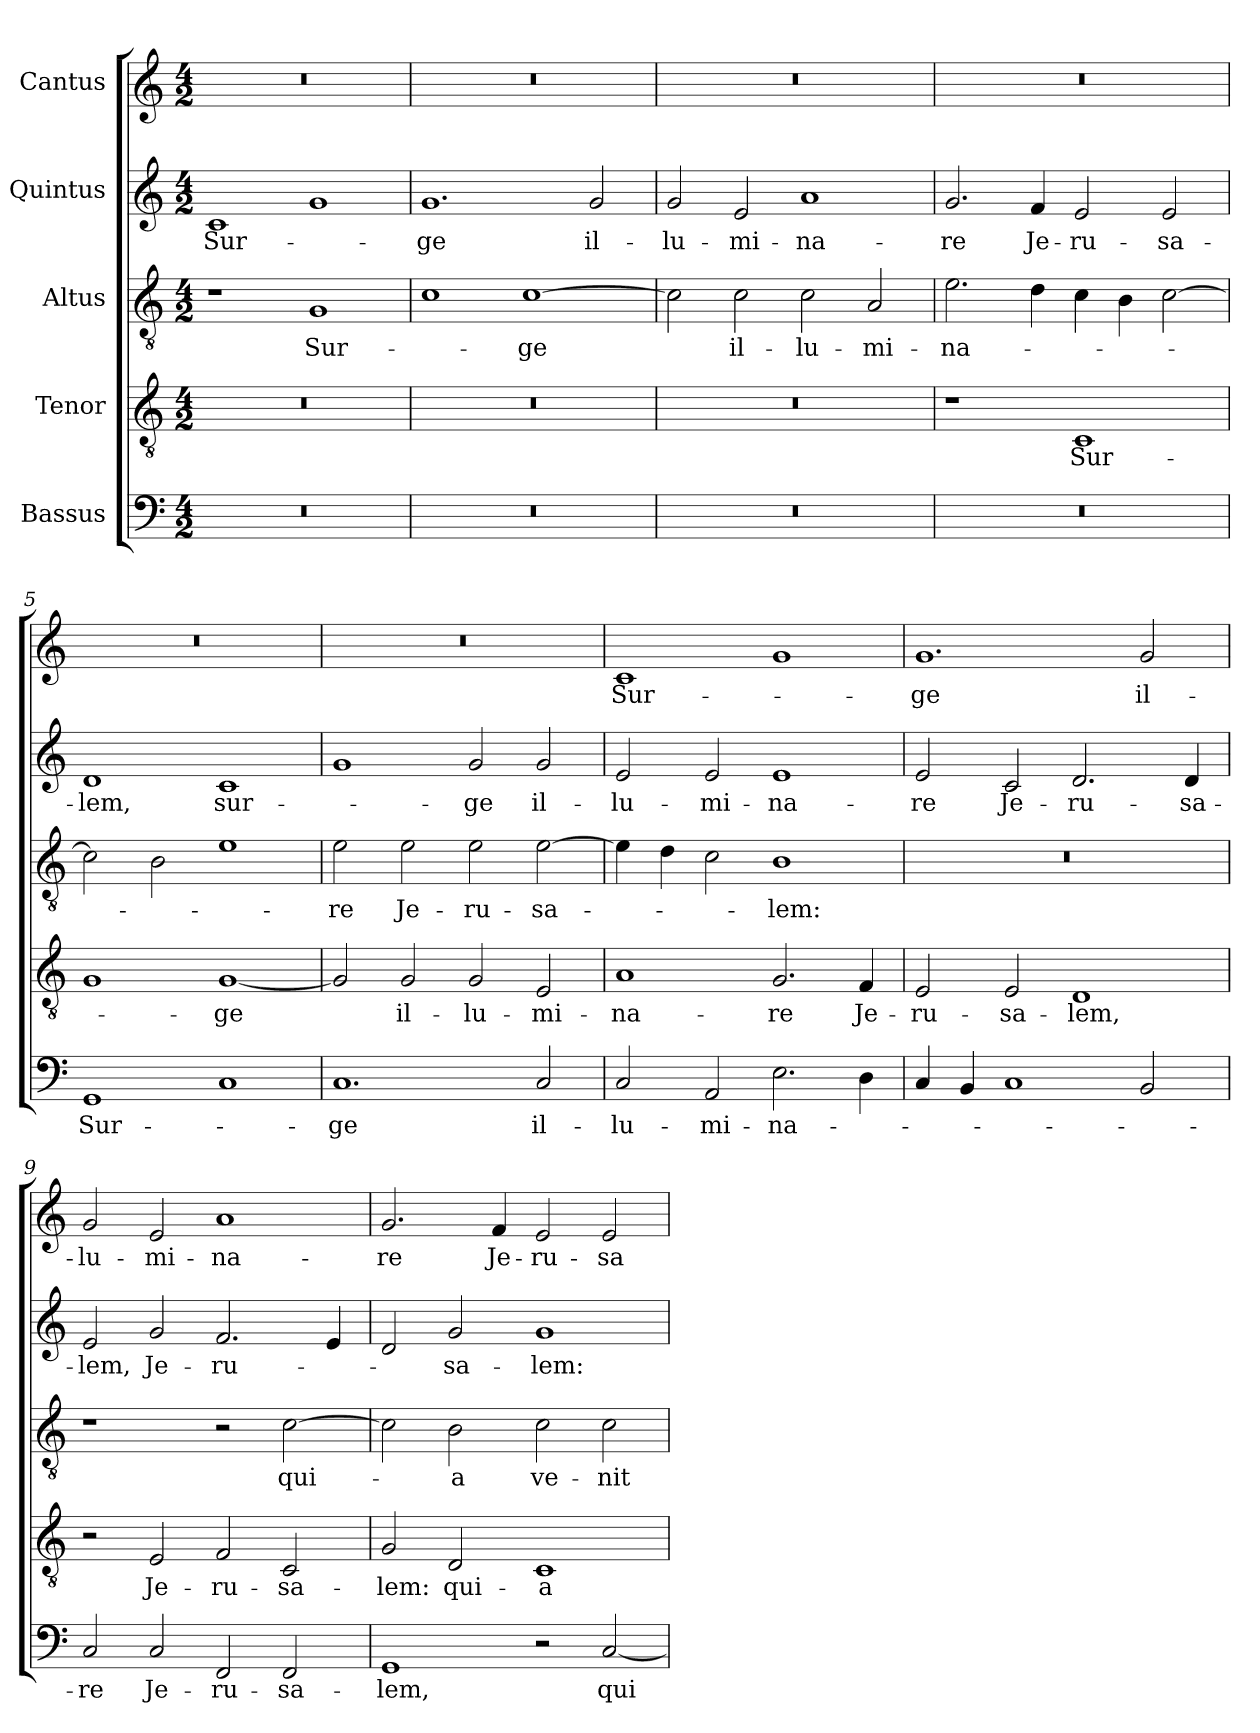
**kern	**text	**kern	**text	**kern	**text	**kern	**text	**kern	**text
*part5	*part5	*part4	*part4	*part3	*part3	*part2	*part2	*part1	*part1
*staff5	*staff5	*staff4	*staff4	*staff3	*staff3	*staff2	*staff2	*staff1	*staff1
*I"Bassus	*	*I"Tenor	*	*I"Altus	*	*I"Quintus	*	*I"Cantus	*
*clefF4	*	*clefGv2	*	*clefGv2	*	*clefG2	*	*clefG2	*
*k[]	*	*k[]	*	*k[]	*	*k[]	*	*k[]	*
*C:	*	*C:	*	*C:	*	*C:	*	*C:	*
*M4/2	*	*M4/2	*	*M4/2	*	*M4/2	*	*M4/2	*
=1	=1	=1	=1	=1	=1	=1	=1	=1	=1
!	!	!	!	!	!	!	!LO:LY:b	!	!
0r	.	0r	.	1r	.	1c	Sur-	0r	.
!	!	!	!	!	!LO:LY:b	!	!	!	!
.	.	.	.	1G	Sur-	1g	.	.	.
=2	=2	=2	=2	=2	=2	=2	=2	=2	=2
!	!	!	!	!	!	!	!LO:LY:b	!	!
0r	.	0r	.	1c	.	1.g	-ge	0r	.
!	!	!	!	!	!LO:LY:b	!	!	!	!
.	.	.	.	[1c	-ge	.	.	.	.
!	!	!	!	!	!	!	!LO:LY:b	!	!
.	.	.	.	.	.	2g/	il-	.	.
=3	=3	=3	=3	=3	=3	=3	=3	=3	=3
!	!	!	!	!	!	!	!LO:LY:b	!	!
0r	.	0r	.	2c\]	.	2g/	-lu-	0r	.
!	!	!	!	!	!LO:LY:b	!	!LO:LY:b	!	!
.	.	.	.	2c\	il-	2e/	-mi-	.	.
!	!	!	!	!	!LO:LY:b	!	!LO:LY:b	!	!
.	.	.	.	2c\	-lu-	1a	-na-	.	.
!	!	!	!	!	!LO:LY:b	!	!	!	!
.	.	.	.	2A/	-mi-	.	.	.	.
=4	=4	=4	=4	=4	=4	=4	=4	=4	=4
!	!	!	!	!	!LO:LY:b	!	!LO:LY:b	!	!
0r	.	1r	.	2.e\	-na-	2.g/	-re	0r	.
!	!	!	!	!	!	!	!LO:LY:b	!	!
.	.	.	.	4d\	.	4f/	Je-	.	.
!	!	!	!LO:LY:b	!	!	!	!LO:LY:b	!	!
.	.	1C	Sur-	4c\	.	2e/	-ru-	.	.
.	.	.	.	4B\	.	.	.	.	.
!	!	!	!	!	!	!	!LO:LY:b	!	!
.	.	.	.	[2c\	.	2e/	-sa-	.	.
=5	=5	=5	=5	=5	=5	=5	=5	=5	=5
!	!LO:LY:b	!	!	!	!	!	!LO:LY:b	!	!
1GG	Sur-	1G	.	2c\]	.	1d	-lem,	0r	.
.	.	.	.	2B\	.	.	.	.	.
!	!	!	!LO:LY:b	!	!	!	!LO:LY:b	!	!
1C	.	[1G	-ge	1e	.	1c	sur-	.	.
!!LO:LB:g=z
=6	=6	=6	=6	=6	=6	=6	=6	=6	=6
!	!LO:LY:b	!	!	!	!LO:LY:b	!	!	!	!
1.C	-ge	2G/]	.	2e\	-re	1g	.	0r	.
!	!	!	!LO:LY:b	!	!LO:LY:b	!	!	!	!
.	.	2G/	il-	2e\	Je-	.	.	.	.
!	!	!	!LO:LY:b	!	!LO:LY:b	!	!LO:LY:b	!	!
.	.	2G/	-lu-	2e\	-ru-	2g/	-ge	.	.
!	!LO:LY:b	!	!LO:LY:b	!	!LO:LY:b	!	!LO:LY:b	!	!
2C/	il-	2E/	-mi-	[2e\	-sa-	2g/	il-	.	.
=7	=7	=7	=7	=7	=7	=7	=7	=7	=7
!	!LO:LY:b	!	!LO:LY:b	!	!	!	!LO:LY:b	!	!LO:LY:b
2C/	-lu-	1A	-na-	4e\]	.	2e/	-lu-	1c	Sur-
.	.	.	.	4d\	.	.	.	.	.
!	!LO:LY:b	!	!	!	!	!	!LO:LY:b	!	!
2AA/	-mi-	.	.	2c\	.	2e/	-mi-	.	.
!	!LO:LY:b	!	!LO:LY:b	!	!LO:LY:b	!	!LO:LY:b	!	!
2.E\	-na-	2.G/	-re	1B	-lem:	1e	-na-	1g	.
!	!	!	!LO:LY:b	!	!	!	!	!	!
4D\	.	4F/	Je-	.	.	.	.	.	.
=8	=8	=8	=8	=8	=8	=8	=8	=8	=8
!	!	!	!LO:LY:b	!	!	!	!LO:LY:b	!	!LO:LY:b
4C/	.	2E/	-ru-	0r	.	2e/	-re	1.g	-ge
4BB/	.	.	.	.	.	.	.	.	.
!	!	!	!LO:LY:b	!	!	!	!LO:LY:b	!	!
1C	.	2E/	-sa-	.	.	2c/	Je-	.	.
!	!	!	!LO:LY:b	!	!	!	!LO:LY:b	!	!
.	.	1D	-lem,	.	.	2.d/	-ru-	.	.
!	!	!	!	!	!	!	!	!	!LO:LY:b
2BB/	.	.	.	.	.	.	.	2g/	il-
!	!	!	!	!	!	!	!LO:LY:b	!	!
.	.	.	.	.	.	4d/	-sa-	.	.
=9	=9	=9	=9	=9	=9	=9	=9	=9	=9
!	!LO:LY:b	!	!	!	!	!	!LO:LY:b	!	!LO:LY:b
2C/	-re	2r	.	1r	.	2e/	-lem,	2g/	-lu-
!	!LO:LY:b	!	!LO:LY:b	!	!	!	!LO:LY:b	!	!LO:LY:b
2C/	Je-	2E/	Je-	.	.	2g/	Je-	2e/	-mi-
!	!LO:LY:b	!	!LO:LY:b	!	!	!	!LO:LY:b	!	!LO:LY:b
2FF/	-ru-	2F/	-ru-	2r	.	2.f/	-ru-	1a	-na-
!	!LO:LY:b	!	!LO:LY:b	!	!LO:LY:b	!	!	!	!
2FF/	-sa-	2C/	-sa-	[2c\	qui-	.	.	.	.
.	.	.	.	.	.	4e/	.	.	.
=10	=10	=10	=10	=10	=10	=10	=10	=10	=10
!	!LO:LY:b	!	!LO:LY:b	!	!	!	!	!	!LO:LY:b
1GG	-lem,	2G/	-lem:	2c\]	.	2d/	.	2.g/	-re
!	!	!	!LO:LY:b	!	!LO:LY:b	!	!LO:LY:b	!	!
.	.	2D/	qui-	2B\	-a	2g/	-sa-	.	.
!	!	!	!	!	!	!	!	!	!LO:LY:b
.	.	.	.	.	.	.	.	4f/	Je-
!	!	!	!LO:LY:b	!	!LO:LY:b	!	!LO:LY:b	!	!LO:LY:b
2r	.	1C	-a	2c\	ve-	1g	-lem:	2e/	-ru-
!	!LO:LY:b	!	!	!	!LO:LY:b	!	!	!	!LO:LY:b
[2C/	qui-	.	.	2c\	-nit	.	.	2e/	-sa-
=	=	=	=	=	=	=	=	=	=
*-	*-	*-	*-	*-	*-	*-	*-	*-	*-
